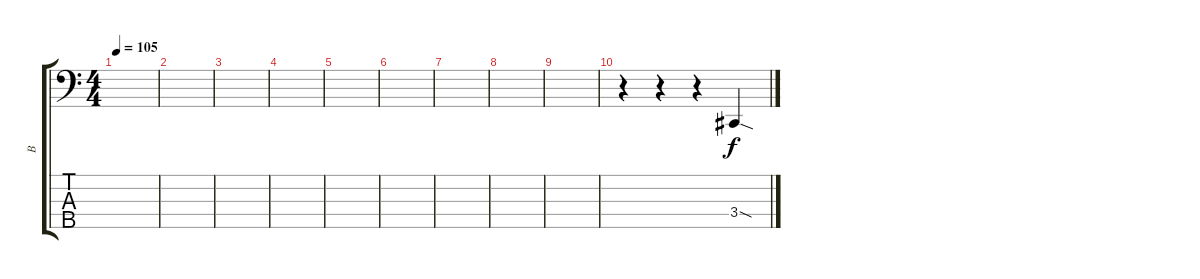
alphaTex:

\track ("B" "B") {instrument electricbassfinger}
\staff {score tabs}
\tuning (Db2 Ab1 Eb1 Bb0 F0) {hide}
\ts (4 4)
\tempo 105
\clef f4
\ks c
|
|
|
|
|
|
|
|
|
r.4 r.4 r.4 3.4{sod}.4
